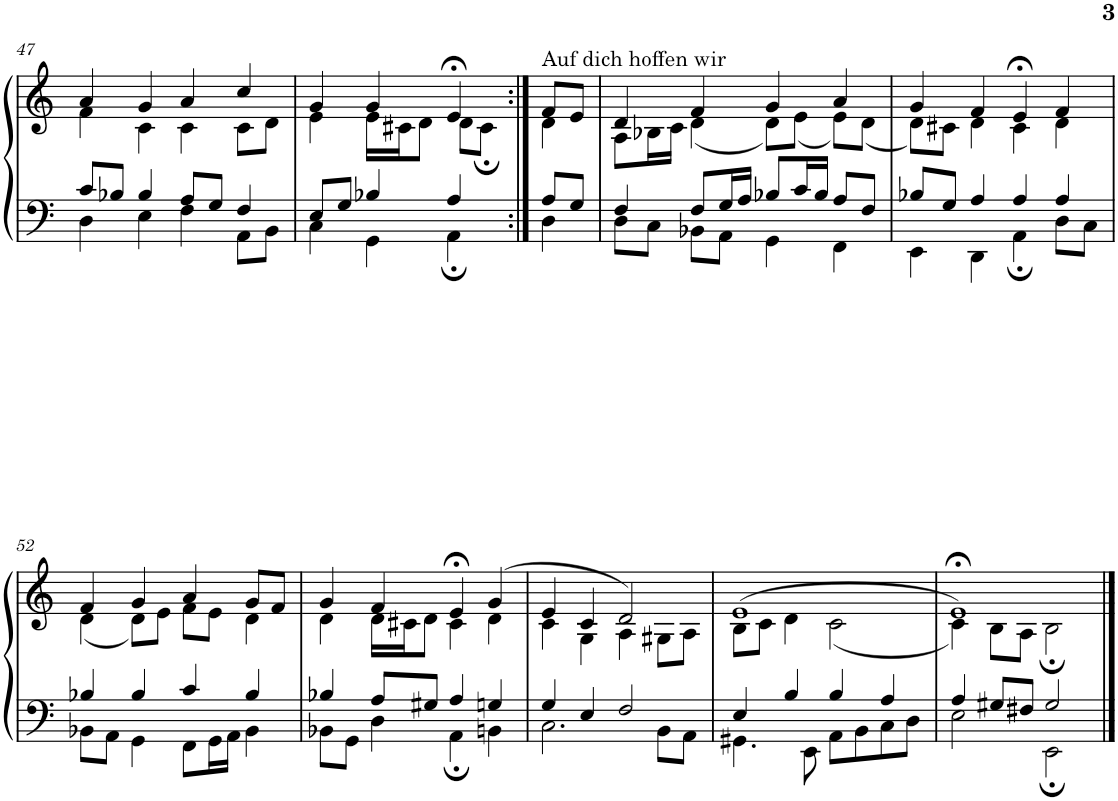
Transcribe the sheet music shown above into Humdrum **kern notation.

**kern	**kern
*part1	*part1
*staff2	*staff1
*I"S,A	*
!!LO:PB:g=z
*clefF4	*clefG2
*k[]	*k[]
*M4/4	*M4/4
*met(c)	*met(c)
=47	=47
*^	*^
8c/L	4D\	4a/	4f\
8B-X/J	.	.	.
4B-/	4E\	4g/	4c\
8A/L	4F\	4a/	4c\
8G/J	.	.	.
4F/	8AA\L	4cc/	8c\L
.	8BB\J	.	8d\J
=1273	=1273	=1273	=1273
8E/L	4C\	4g/	4e\
8G/J	.	.	.
4B-X/	4GG\	4g/	16e\LL
.	.	.	16c#X\J
.	.	.	8d\J
4A/	4AA;\	4e;</	8d\L
.	.	.	8c#;\J
=1274:|!	=1274:|!	=1274:|!	=1274:|!
!	!	!LO:TX:a:t=Auf dich hoffen wir	!
8A/L	4D\	8f/L	4d\
8G/J	.	8e/J	.
=50	=50	=50	=50
4F/	8D\L	4d/	8A\L
.	8C\J	.	16B-X\L
.	.	.	16c\JJ
8F/L	8BB-X\L	4f/	(<4d\
16G/L	8AA\J	.	.
16A/JJ	.	.	.
8B-X/L	4GG\	4g/	8d\L)
16c/L	.	.	(<8e\J
16B-/JJ	.	.	.
8A/L	4FF\	4a/	8e\L)
8F/J	.	.	(<8d\J
=51	=51	=51	=51
8B-X/L	4EE\	4g/	8d\L)
8G/J	.	.	8c#X\J
4A/	4DD\	4f/	4d\
4A/	4AA;\	4e;</	4c#\
4A/	8D\L	4f/	4d\
.	8C\J	.	.
!!LO:LB:g=z	!!
=52	=52	=52	=52
4B-X/	8BB-X\L	4f/	(<4d\
.	8AA\J	.	.
4B-/	4GG\	4g/	8d\L)
.	.	.	8e\J
4c/	8FF\L	4a/	8f\L
.	16GG\L	.	8e\J
.	16AA\JJ	.	.
4B-/	4BB-\	8g/L	4d\
.	.	8f/J	.
=53	=53	=53	=53
4B-X/	8BB-X\L	4g/	4d\
.	8GG\J	.	.
8A/L	4D\	4f/	16d\LL
.	.	.	16c#X\J
8G#X/J	.	.	8d\J
4A/	4AA;\	4e;</	4c#\
4Gn/	4BBn\	(>4g/	4d\
=54	=54	=54	=54
4G/	2.C\	4e/	4c\
4E/	.	4c/	4G\
2F/	.	2d/)	4A\
.	8BB\L	.	8G#X\L
.	8AA\J	.	8A\J
=55	=55	=55	=55
4E/	4.GG#X\	(>1e	8B\L
.	.	.	8c\J
4B/	.	.	4d\
.	8EE\	.	.
4B/	8AA\L	.	(<2c\
.	8BB\	.	.
4A/	8C\	.	.
.	8D\J	.	.
=56	=56	=56	=56
4A/	2E\	1e;<)	4c\)
8G#X/L	.	.	8B\L
8F#X/J	.	.	8A\J
2G#/	2EE;\	.	2B;\
*v	*v	*	*
*	*v	*v
==	==
*-	*-
